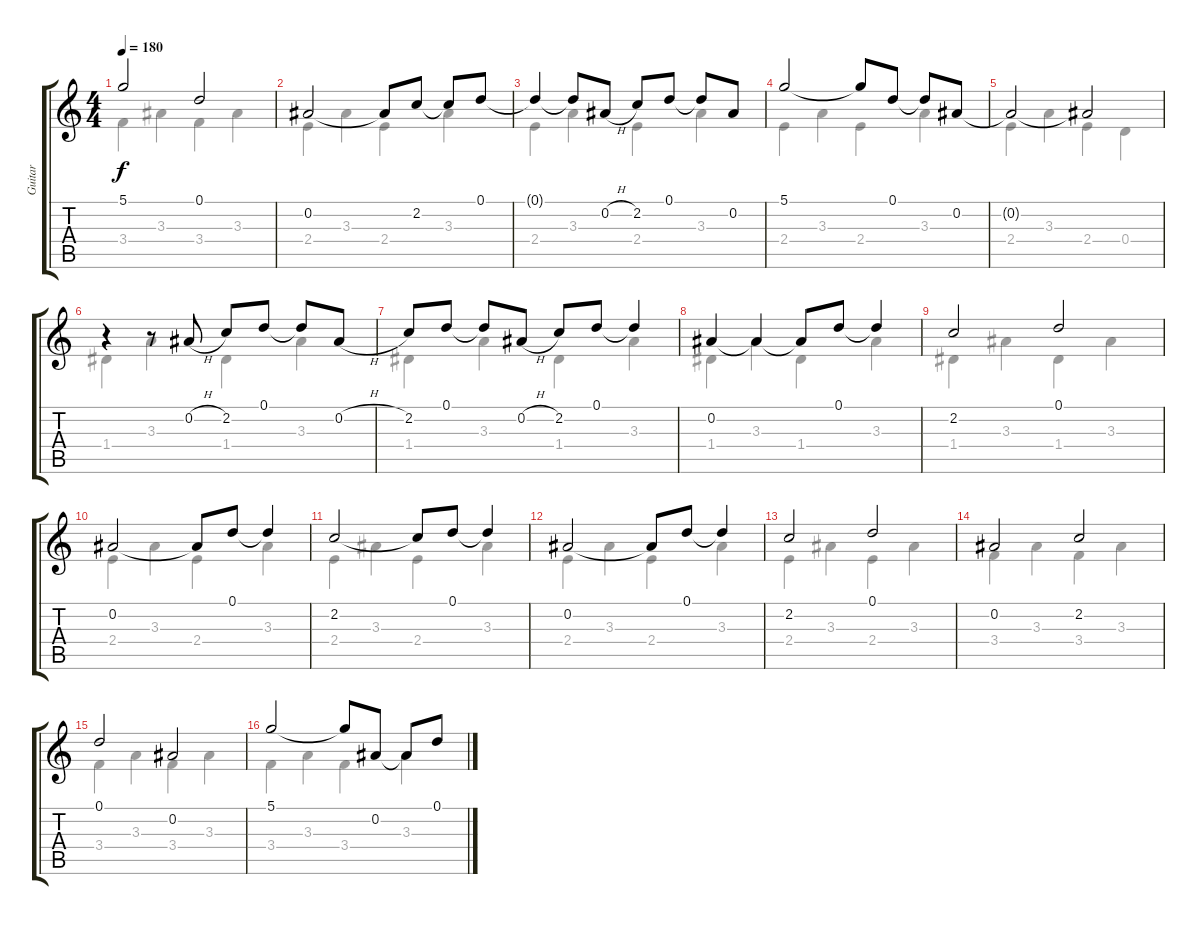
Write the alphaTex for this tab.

\track ("Guitar" "Guitar") {instrument acousticguitarsteel}
\staff {score tabs}
\tuning (D4 Bb3 G3 D3 G2 D2) {hide}
\voice
\ts (4 4)
\tempo 180
\clef g2
\ks c
5.1.2{dy f} 0.1.2 |
0.2.2 0.2{t}.8 2.2.8 2.2{t}.8 0.1.8 |
0.1{t}.4 0.1{t}.8 0.2{h}.8 2.2.8 0.1.8 0.1{t}.8 0.2.8 |
5.1.2 5.1{t}.8 0.1.8 0.1{t}.8 0.2.8 |
0.2{t}.2 0.2{t}.2 |
r.4 r.8 0.2{h}.8 2.2.8 0.1.8 0.1{t}.8 0.2{h}.8 |
2.2.8 0.1.8 0.1{t}.8 0.2{h}.8 2.2.8 0.1.8 0.1{t}.4 |
0.2.4 0.2{t}.4 0.2{t}.8 0.1.8 0.1{t}.4 |
2.2.2 0.1.2 |
0.2.2 0.2{t}.8 0.1.8 0.1{t}.4 |
2.2.2 2.2{t}.8 0.1.8 0.1{t}.4 |
0.2.2 0.2{t}.8 0.1.8 0.1{t}.4 |
2.2.2 0.1.2 |
0.2.2 2.2.2 |
0.1.2 0.2.2 |
5.1.2 5.1{t}.8 0.2.8 0.2{t}.8 0.1.8
\voice
\clef g2
\ottava regular
\simile none
\ks c
3.4.4{dy f} 3.3.4 3.4.4 3.3.4 |
2.4.4 3.3.4 2.4.4 3.3.4 |
2.4.4 3.3.4 2.4.4 3.3.4 |
2.4.4 3.3.4 2.4.4 3.3.4 |
2.4.4 3.3.4 2.4.4 0.4.4 |
1.4.4 3.3.4 1.4.4 3.3.4 |
1.4.4 3.3.4 1.4.4 3.3.4 |
1.4.4 3.3.4 1.4.4 3.3.4 |
1.4.4 3.3.4 1.4.4 3.3.4 |
2.4.4 3.3.4 2.4.4 3.3.4 |
2.4.4 3.3.4 2.4.4 3.3.4 |
2.4.4 3.3.4 2.4.4 3.3.4 |
2.4.4 3.3.4 2.4.4 3.3.4 |
3.4.4 3.3.4 3.4.4 3.3.4 |
3.4.4 3.3.4 3.4.4 3.3.4 |
3.4.4 3.3.4 3.4.4 3.3.4
